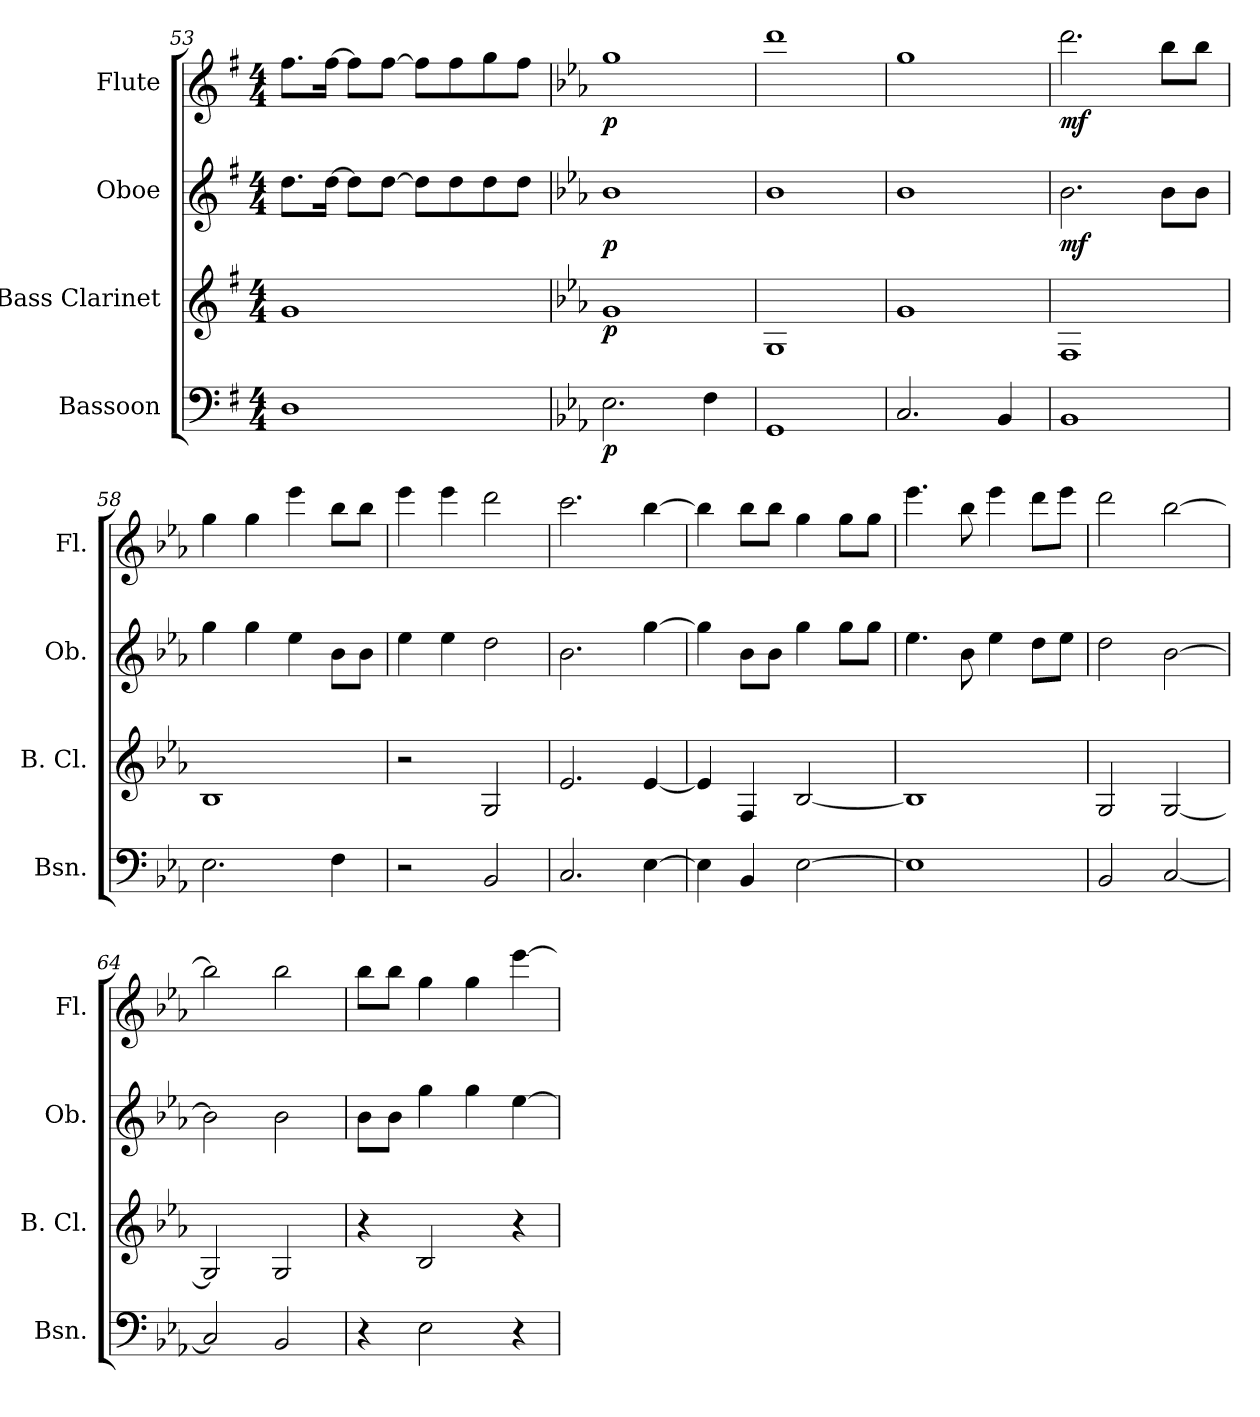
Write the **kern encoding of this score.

**kern	**dynam	**kern	**dynam	**kern	**dynam	**kern	**dynam
*part4	*part4	*part3	*part3	*part2	*part2	*part1	*part1
*staff4	*staff4	*staff3	*staff3	*staff2	*staff2	*staff1	*staff1
*I"Bassoon	*	*I"Bass Clarinet	*	*I"Oboe	*	*I"Flute	*
*I'Bsn.	*	*I'B. Cl.	*	*I'Ob.	*	*I'Fl.	*
!!LO:PB:g=z
*clefF4	*	*clefG2	*	*clefG2	*	*clefG2	*
*	*	*ITrd8c14	*	*	*	*	*
*k[f#]	*	*k[f#]	*	*k[f#]	*	*k[f#]	*
*M4/4	*	*M4/4	*	*M4/4	*	*M4/4	*
=53	=53	=53	=53	=53	=53	=53	=53
1D	.	1G	.	8.dd\L	.	8.ff#\L	.
.	.	.	.	[16dd\Jk	.	[16ff#\Jk	.
.	.	.	.	8dd\L]	.	8ff#\L]	.
.	.	.	.	[8dd\J	.	[8ff#\J	.
.	.	.	.	8dd\L]	.	8ff#\L]	.
.	.	.	.	8dd\	.	8ff#\	.
.	.	.	.	8dd\	.	8gg\	.
.	.	.	.	8dd\J	.	8ff#\J	.
=54	=54	=54	=54	=54	=54	=54	=54
*k[b-e-a-]	*	*k[b-e-a-]	*	*k[b-e-a-]	*	*k[b-e-a-]	*
*	*	*	*	*	*	*MM100	*
!	!LO:DY:b	!	!LO:DY:b	!	!LO:DY:b	!	!LO:DY:b
2.E-\	p	1G	p	1b-	p	1gg	p
4F\	.	.	.	.	.	.	.
=55	=55	=55	=55	=55	=55	=55	=55
1GG	.	1GG	.	1b-	.	1ddd	.
=56	=56	=56	=56	=56	=56	=56	=56
2.C/	.	1G	.	1b-	.	1gg	.
4BB-/	.	.	.	.	.	.	.
=57	=57	=57	=57	=57	=57	=57	=57
!	!	!	!	!	!LO:DY:b	!	!LO:DY:b
1BB-	.	1FF	.	2.b-\	mf	2.ddd\	mf
.	.	.	.	8b-\L	.	8bb-\L	.
.	.	.	.	8b-\J	.	8bb-\J	.
=58	=58	=58	=58	=58	=58	=58	=58
2.E-\	.	1BB-	.	4gg\	.	4gg\	.
.	.	.	.	4gg\	.	4gg\	.
.	.	.	.	4ee-\	.	4eee-\	.
4F\	.	.	.	8b-\L	.	8bb-\L	.
.	.	.	.	8b-\J	.	8bb-\J	.
=59	=59	=59	=59	=59	=59	=59	=59
2r	.	2r	.	4ee-\	.	4eee-\	.
.	.	.	.	4ee-\	.	4eee-\	.
2BB-/	.	2GG/	.	2dd\	.	2ddd\	.
=60	=60	=60	=60	=60	=60	=60	=60
2.C/	.	2.E-/	.	2.b-\	.	2.ccc\	.
[4E-\	.	[4E-/	.	[4gg\	.	[4bb-\	.
!!LO:LB:g=z
=61	=61	=61	=61	=61	=61	=61	=61
4E-\]	.	4E-/]	.	4gg\]	.	4bb-\]	.
4BB-/	.	4FF/	.	8b-\L	.	8bb-\L	.
.	.	.	.	8b-\J	.	8bb-\J	.
[2E-\	.	[2BB-/	.	4gg\	.	4gg\	.
.	.	.	.	8gg\L	.	8gg\L	.
.	.	.	.	8gg\J	.	8gg\J	.
=62	=62	=62	=62	=62	=62	=62	=62
1E-]	.	1BB-]	.	4.ee-\	.	4.eee-\	.
.	.	.	.	8b-\	.	8bb-\	.
.	.	.	.	4ee-\	.	4eee-\	.
.	.	.	.	8dd\L	.	8ddd\L	.
.	.	.	.	8ee-\J	.	8eee-\J	.
=63	=63	=63	=63	=63	=63	=63	=63
2BB-/	.	2GG/	.	2dd\	.	2ddd\	.
[2C/	.	[2GG/	.	[2b-\	.	[2bb-\	.
=64	=64	=64	=64	=64	=64	=64	=64
2C/]	.	2GG/]	.	2b-\]	.	2bb-\]	.
2BB-/	.	2GG/	.	2b-\	.	2bb-\	.
=65	=65	=65	=65	=65	=65	=65	=65
4r	.	4r	.	8b-\L	.	8bb-\L	.
.	.	.	.	8b-\J	.	8bb-\J	.
2E-\	.	2BB-/	.	4gg\	.	4gg\	.
.	.	.	.	4gg\	.	4gg\	.
4r	.	4r	.	[4ee-\	.	[4eee-\	.
=	=	=	=	=	=	=	=
*-	*-	*-	*-	*-	*-	*-	*-
